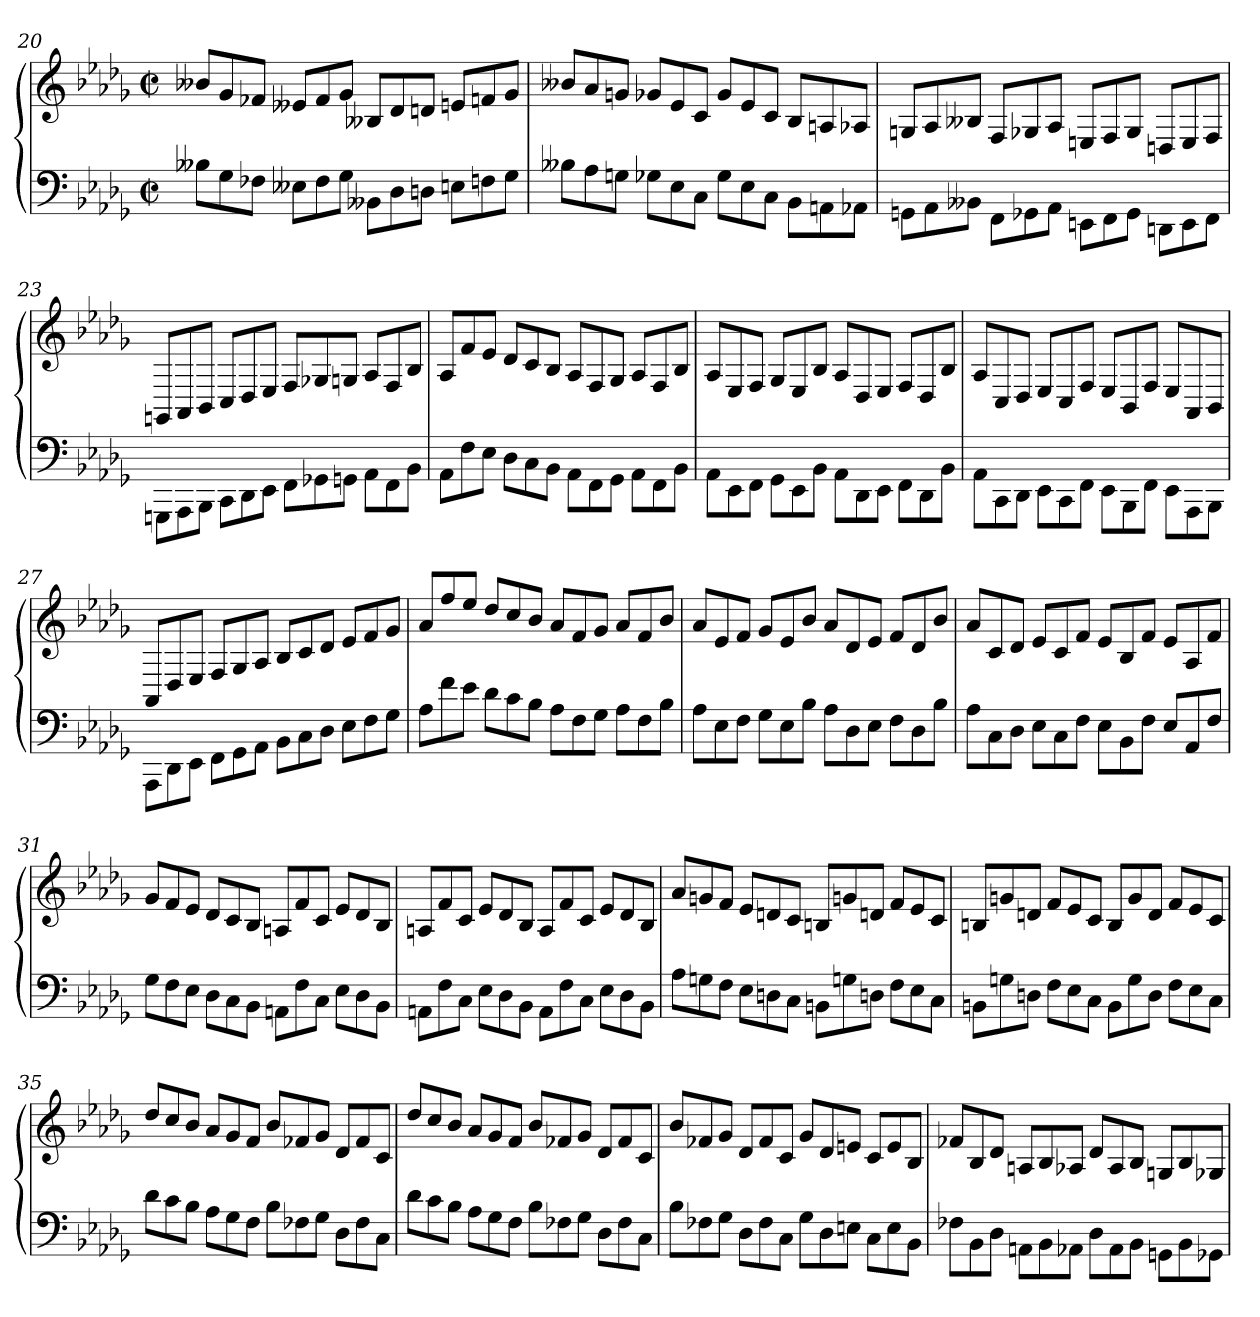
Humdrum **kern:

**kern	**kern
*part1	*part1
*staff2	*staff1
*clefF4	*clefG2
*k[b-e-a-d-g-]	*k[b-e-a-d-g-]
*b-:	*b-:
*M2/2	*M2/2
*met(c|)	*met(c|)
*Xtuplet	*Xtuplet
=20	=20
12B--XL	12b--XL
12G-	12g-
12F-XJ	12f-XJ
12E--XL	12e--XL
12F-	12f-
12G-J	12g-J
12BB--X\L	12B--X/L
12D-	12d-
12DnJ	12dnJ
12EnL	12enL
12Fn	12fn
12G-J	12g-J
=21	=21
12B--XL	12b--XL
12A-	12a-
12GnJ	12gnJ
12G-XL	12g-XL
12E-	12e-
12CJ	12cJ
12G-L	12g-L
12E-	12e-
12CJ	12cJ
12BB-\L	12B-/L
12AAn\	12An/
12AA-X\J	12A-X/J
=22	=22
12GGn\L	12Gn/L
12AA-\	12A-/
12BB--X\J	12B--X/J
12FF\L	12F/L
12GG-X\	12G-X/
12AA-\J	12A-/J
12EEn\L	12En/L
12FF\	12F/
12GG-\J	12G-/J
12DDn\L	12Dn/L
12EE\	12E/
12FF\J	12F/J
=23	=23
12GGGn\L	12GGn/L
12AAA-\	12AA-/
12BBB-\J	12BB-/J
12CC\L	12C/L
12DD-\	12D-/
12EE-\J	12E-/J
12FF\L	12F/L
12GG-X	12G-X
12GGn\J	12Gn/J
12AA-\L	12A-/L
12FF\	12F/
12BB-\J	12B-/J
=24	=24
12AA-\L	12A-/L
12F	12f
12E-J	12e-J
12D-\L	12d-L
12C\	12c
12BB-\J	12B-J
12AA-\L	12A-/L
12FF\	12F/
12GG-\J	12G-/J
12AA-\L	12A-/L
12FF\	12F/
12BB-\J	12B-/J
=25	=25
12AA-\L	12A-/L
12EE-\	12E-/
12FF\J	12F/J
12GG-\L	12G-/L
12EE-\	12E-/
12BB-\J	12B-/J
12AA-\L	12A-/L
12DD-\	12D-/
12EE-\J	12E-/J
12FF\L	12F/L
12DD-\	12D-/
12BB-\J	12B-/J
=26	=26
12AA-\L	12A-/L
12CC\	12C/
12DD-\J	12D-/J
12EE-\L	12E-/L
12CC\	12C/
12FF\J	12F/J
12EE-\L	12E-/L
12BBB-\	12BB-/
12FF\J	12F/J
12EE-\L	12E-/L
12AAA-\	12AA-/
12BBB-\J	12BB-/J
=27	=27
12AAA-\L	12AA-/L
12DD-\	12D-/
12EE-\J	12E-/J
12FF\L	12F/L
12GG-\	12G-/
12AA-\J	12A-/J
12BB-\L	12B-L
12C\	12c
12D-\J	12d-J
12E-L	12e-L
12F	12f
12G-J	12g-J
=28	=28
12A-L	12a-/L
12f\	12ff/
12e-\J	12ee-/J
12d-\L	12dd-/L
12c\	12cc/
12B-\J	12b-/J
12A-L	12a-L
12F	12f
12G-J	12g-J
12A-L	12a-L
12F	12f
12B-J	12b-J
=29	=29
12A-L	12a-L
12E-	12e-
12FJ	12fJ
12G-L	12g-L
12E-	12e-
12B-J	12b-J
12A-L	12a-L
12D-	12d-
12E-J	12e-J
12FL	12fL
12D-	12d-
12B-J	12b-J
=30	=30
12A-L	12a-L
12C	12c
12D-J	12d-J
12E-L	12e-L
12C	12c
12FJ	12fJ
12E-L	12e-L
12BB-	12B-
12FJ	12fJ
12E-L	12e-L
12AA-	12A-
12FJ	12fJ
=31	=31
12G-L	12g-L
12F	12f
12E-J	12e-J
12D-\L	12d-L
12C\	12c
12BB-\J	12B-J
12AAn\L	12An/L
12F	12f
12CJ	12cJ
12E-\L	12e-L
12D-\	12d-
12BB-\J	12B-J
=32	=32
12AAn\L	12An/L
12F	12f
12CJ	12cJ
12E-\L	12e-L
12D-\	12d-
12BB-\J	12B-J
12AA\L	12A/L
12F	12f
12CJ	12cJ
12E-\L	12e-L
12D-\	12d-
12BB-\J	12B-J
=33	=33
12A-L	12a-L
12Gn	12gn
12FJ	12fJ
12E-L	12e-L
12Dn	12dn
12CJ	12cJ
12BBnL	12BnL
12Gn	12gn
12DnJ	12dnJ
12FL	12fL
12E-	12e-
12CJ	12cJ
=34	=34
12BBnL	12BnL
12Gn	12gn
12DnJ	12dnJ
12FL	12fL
12E-	12e-
12CJ	12cJ
12BBL	12BL
12G	12g
12DJ	12dJ
12FL	12fL
12E-	12e-
12CJ	12cJ
=35	=35
12d-L	12dd-/L
12c	12cc/
12B-J	12b-/J
12A-L	12a-L
12G-	12g-
12FJ	12fJ
12B-L	12b-L
12F-X	12f-X
12G-J	12g-J
12D-L	12d-L
12F-	12f-
12CJ	12cJ
=36	=36
12d-L	12dd-/L
12c	12cc/
12B-J	12b-/J
12A-L	12a-L
12G-	12g-
12FJ	12fJ
12B-L	12b-L
12F-X	12f-X
12G-J	12g-J
12D-L	12d-L
12F-	12f-
12CJ	12cJ
=37	=37
12B-L	12b-L
12F-X	12f-X
12G-J	12g-J
12D-L	12d-L
12F-	12f-
12CJ	12cJ
12G-L	12g-L
12D-	12d-
12EnJ	12enJ
12CL	12cL
12E	12e
12BB-\J	12B-/J
=38	=38
12F-XL	12f-XL
12BB-	12B-
12D-J	12d-J
12AAn\L	12An/L
12BB-\	12B-/
12AA-X\J	12A-X/J
12D-L	12d-L
12AA-\	12A-/
12BB-\J	12B-/J
12GGn\L	12Gn/L
12BB-\	12B-/
12GG-X\J	12G-X/J
=	=
*-	*-
